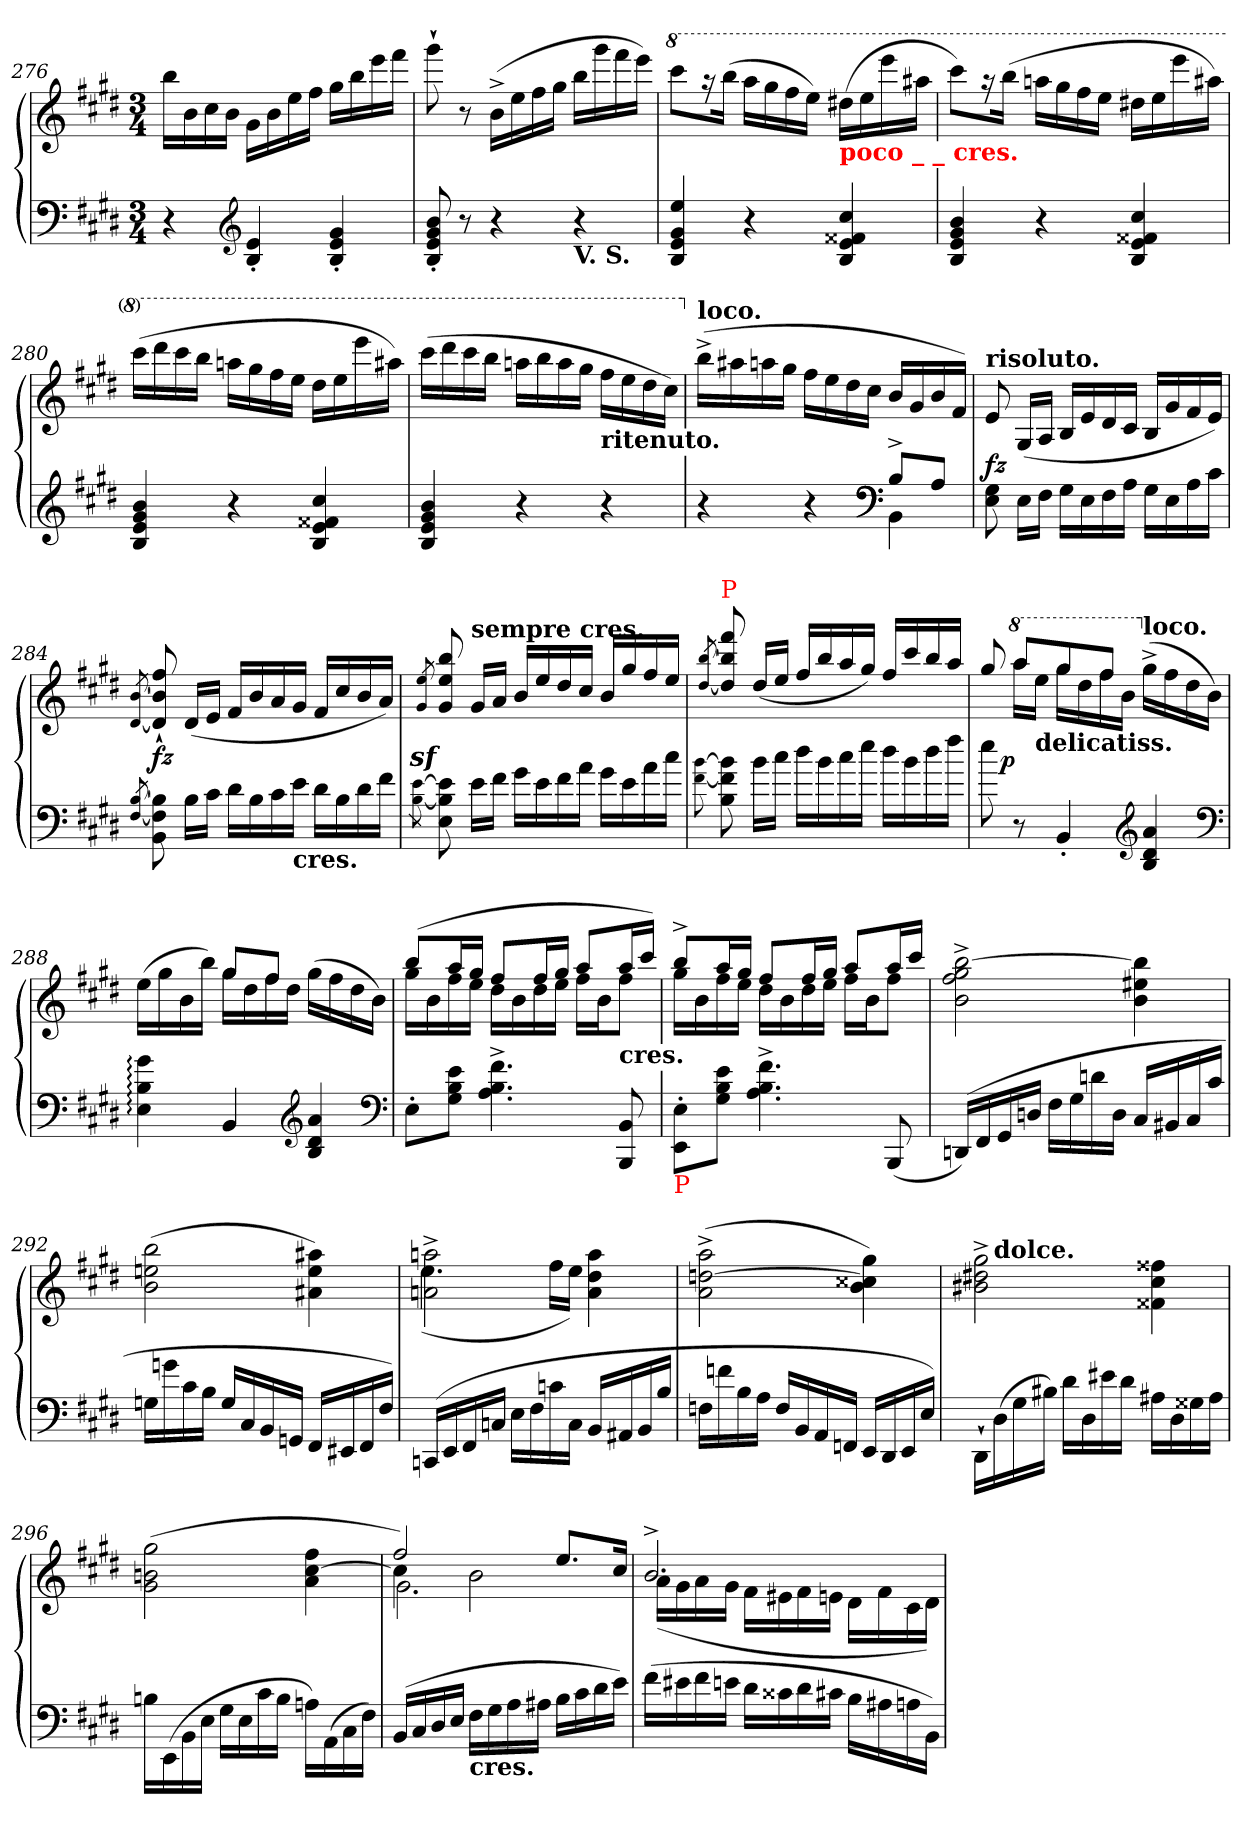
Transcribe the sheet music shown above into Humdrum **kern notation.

**kern	**kern	**dynam
*part1	*part1	*part1
*staff2	*staff1	*staff1/2
*clefF4	*clefG2	*
*k[f#c#g#d#]	*k[f#c#g#d#]	*
*M3/4	*M3/4	*
=276	=276	=276
4r	16bbLL	.
.	16b	.
.	16cc#	.
.	16bJJ	.
*clefG2	*	*
4e' 4B'	16g#LL	.
.	16b	.
.	16ee	.
.	16ff#JJ	.
4g#' 4e' 4B'	16gg#LL	.
.	16bb	.
.	16eee	.
.	16fff#JJ	.
=277	=277	=277
8b' 8g#' 8e' 8B'	8ggg#`>	.
8r	8r	.
4r	(>16b^<LL	.
.	16ee	.
.	16ff#	.
.	16gg#JJ	.
!LO:TX:b:B:t=V. S.	!	!
4r	16bbLL	.
.	16ggg#	.
.	16fff#	.
.	16eeeJJ)	.
=278	=278	=278
*	*8va	*
4ee 4g# 4e 4B	8cccc#L	.
.	16r	.
.	(>16bbbJk	.
4r	16aaaLL	.
.	16ggg#	.
.	16fff#	.
.	16eeeJJ)	.
!	!LO:TX:b:B:color=red:t=poco _ _ cres.	!
4cc# 4f##X 4e 4B	(>16ddd#XLL	.
.	16eee	.
.	16eeee	.
.	16aaa#XJJ	.
=279	=279	=279
4b 4g# 4e 4B	8cccc#L)	.
.	16r	.
.	(>16bbbJk	.
4r	16aaanLL	.
.	16ggg#	.
.	16fff#	.
.	16eeeJJ	.
4cc# 4f##X 4e 4B	16ddd#XLL	.
.	16eee	.
.	16eeee	.
.	16aaa#XJJ)	.
=280	=280	=280
4b 4g# 4e 4B	(>16cccc#LL	.
.	16dddd#	.
.	16cccc#	.
.	16bbbJJ	.
4r	16aaanLL	.
.	16ggg#	.
.	16fff#	.
.	16eeeJJ	.
4cc# 4f##X 4e 4B	16ddd#LL	.
.	16eee	.
.	16eeee	.
.	16aaa#XJJ)	.
=281	=281	=281
4b 4g# 4e 4B	(>16cccc#LL	.
.	16dddd#	.
.	16cccc#	.
.	16bbbJJ	.
4r	16aaanLL	.
.	16bbb	.
.	16aaa	.
.	16ggg#JJ	.
!	!LO:TX:b:B:t=ritenuto.	!
4r	16fff#LL	.
.	16eee	.
.	16ddd#	.
.	16ccc#JJ)	.
=282	=282	=282
*^	*	*
*	*	*X8va	*
!	!	!LO:TX:a:B:t=loco.	!
2ryy	4r	(>16bb^<LL	.
.	.	16aa#X	.
.	.	16aan	.
.	.	16gg#JJ	.
.	4r	16ff#LL	.
.	.	16ee	.
.	.	16dd#	.
.	.	16cc#JJ	.
*clefF4	*	*	*
8B^>L	4BB	16b/LL	.
.	.	16g#	.
8AJ	.	16b	.
.	.	16f#JJ)	.
*v	*v	*	*
=283	=283	=283
!	!LO:TX:a:B:t=risoluto.	!
8G# 8E	8e	fz
16E\LL	(>16G#/LL	.
16F#\JJ	16A/JJ	.
16G#\LL	16B/LL	.
16E	16e	.
16F#	16d#	.
16AJJ	16c#JJ	.
16G#LL	16BLL	.
16E	16g#	.
16A	16f#	.
16c#JJ	16eJJ)	.
=284	=284	=284
[8qB/ [8qF#/	[8qb/ [8qd#/	.
8B] 8F#] 8BB	8ff#`< 8b]`< 8d#]`<	fz
16BLL	(>16d#LL	.
16c#JJ	16eJJ	.
16d#LL	16f#LL	.
16B	16b	.
16c#	16a	.
!LO:TX:b:B:t=cres.	!	!
16e\JJ	16g#/JJ	.
16d#\LL	16f#/LL	.
16B\	16cc#/	.
16d#\	16b/	.
16f#\JJ	16a/JJ)	.
=285	=285	=285
[8qe\ [8qB\	8qee/ 8qg#/	.
!	!LO:DY:rj	!
8e]\ 8B]\ 8E\	8bbz>/ 8eez>/ 8g#z>/	.
!	!LO:TX:a:B:t=sempre cres.	!
16e\LL	16g#/LL	.
16f#\JJ	16a/JJ	.
16g#\LL	16b/LL	.
16e\	16ee/	.
16f#\	16dd#/	.
16a\JJ	16cc#/JJ	.
16g#\LL	16b/LL	.
16e\	16gg#/	.
16a\	16ff#/	.
16cc#\JJ	16ee/JJ	.
=286	=286	=286
[8qqb\ [8qqf#\	[8qbb/ [8qdd#/	.
!	!LO:TX:a:color=red:t=P	!
8b]\ 8f#]\ 8B\	8fff#/ 8bb]/ 8dd#]/	.
16b\LL	(>16dd#/LL	.
16cc#\JJ	16ee/JJ	.
16dd#\LL	16ff#/LL	.
16b\	16bb/	.
16cc#\	16aa/	.
16ee\JJ	16gg#/JJ)	.
16dd#\LL	16ff#/LL	.
16b\	16ccc#/	.
16dd#\	16bb/	.
16ff#\JJ	16aa/JJ	.
=287	=287	=287
*	*^	*
8ee\	8gg#/	8ryy	.
*	*8va	*	*
!	!	!	!LO:DY:rj
8r	8aaaL	16aaaLL	p
!	!	!LO:TX:b:B:t=delicatiss.	!
.	.	16eeeJJ	.
4BB'	8ggg#	16ggg#LL	.
.	.	16ddd#	.
.	8fff#J	16fff#	.
.	.	16bbJJ	.
*clefG2	*	*	*
*	*X8va	*	*
!	!LO:TX:a:B:t=loco.	!	!
4a 4d# 4B	4ryy	(>16gg#^<LL	.
.	.	16ff#	.
.	.	16dd#	.
.	.	16bJJ)	.
*clefF4	*	*	*
=288	=288	=288	=288
4g#: 4B: 4E:	4ryy	(>16eeLL	.
.	.	16gg#	.
.	.	16b	.
.	.	16bbJJ)	.
4BB	8gg#L	16gg#LL	.
.	.	16dd#	.
.	8ff#J	16ff#	.
.	.	16dd#JJ	.
*clefG2	*	*	*
4a 4d# 4B	4ryy	(>16gg#LL	.
.	.	16ff#	.
.	.	16dd#	.
.	.	16bJJ)	.
*clefF4	*	*	*
=289	=289	=289	=289
8E'L	(>8bbL	16gg#LL	.
.	.	16b	.
8e 8B 8G#J	16aaL	16ff#	.
.	16gg#JJ	16eeJJ	.
4.f#^< 4.B^< 4.A^<	8ff#L	16dd#LL	.
.	.	16b	.
.	16ff#L	16dd#	.
.	16gg#JJ	16eeJJ	.
.	8aaL	16ff#LL	.
.	.	16bJ	.
!	!LO:TX:c:B:t=cres.	!	!
8BB 8BBB	16aaL	8ff#J	.
.	16ccc#JJ)	.	.
=290	=290	=290	=290
!LO:TX:b:color=red:t=P	!	!	!
8E' 8EE'L	8bb^>L	16gg#LL	.
.	.	16b	.
8e 8B 8G#J	16aaL	16ff#	.
.	16gg#JJ	16eeJJ	.
4.f#^< 4.B^< 4.A^<	8ff#L	16dd#LL	.
.	.	16b	.
.	16ff#L	16dd#	.
.	16gg#JJ	16eeJJ	.
.	8aaL	16ff#LL	.
.	.	16bJ	.
(<8BBB	16aaL	8ff#J	.
.	16ccc#JJ	.	.
*	*v	*v	*
=291	=291	=291
(>16DDn/LL)	[2bb^< 2gg#^< 2ff#^< 2b^<	.
16FF#	.	.
16GG#	.	.
16DnJJ	.	.
16F#LL	.	.
16G#	.	.
16dn	.	.
16DJJ	.	.
16C#/LL	4bb] 4ee#X 4b	.
16BB#X	.	.
16C#	.	.
16c#JJ	.	.
=292	=292	=292
16GnLL	(>2bb 2een 2b	.
16gn	.	.
16c#	.	.
16BJJ	.	.
16G/LL	.	.
16C#	.	.
16BB	.	.
16GGnJJ	.	.
16FF#/LL	4aa#X 4ee 4a#X)	.
16EE#X	.	.
16FF#	.	.
16F#JJ)	.	.
=293	=293	=293
*	*^	*
(>16CCn/LL	2aan^>\ 2an^>\	(>4.ee\	.
16EE	.	.	.
16FF#	.	.	.
16CnJJ	.	.	.
16ELL	.	.	.
16F#	.	.	.
16cn	.	16ff#\LL	.
16CJJ	.	16eeJJ)	.
16BB/LL	4aa 4dd# 4a	4ryy	.
16AA#X	.	.	.
16BB	.	.	.
16BJJ	.	.	.
*	*v	*v	*
=294	=294	=294
16FnLL	(>2aa^> [2ddn^> 2a^>	.
16fn	.	.
16B	.	.
16AJJ	.	.
16F/LL	.	.
16BB	.	.
16AA	.	.
16FFnJJ	.	.
16EE/LL	4gg# 4cc##X] 4b)	.
16DD#	.	.
16EE	.	.
16EJJ)	.	.
=295	=295	=295
!	!LO:TX:b:B:t=ben marcato.	!
*	*^	*
16DD#`>\LL	2gg#^> 2dd#X^> 2b#X^>	16ryy	.
!	!	!LO:TX:a:B:t=dolce.	!
(>16D#\	.	2ryy	.
16G#\	.	.	.
16B#X\JJ)	.	.	.
16d#LL	.	.	.
16D#	.	.	.
16e#X	.	.	.
16d#JJ	.	.	.
16A#XLL	4ff##X 4cc# 4f##X	.	.
16D#	.	8.ryy	.
16G##X	.	.	.
16A#JJ	.	.	.
*	*v	*v	*
=296	=296	=296
16Bn\LL	(>2gg# 2bn 2g#	.
(>16EE	.	.
16BB	.	.
16EJJ	.	.
16G#LL	.	.
16E	.	.
16c#	.	.
16BJJ	.	.
16AnLL)	4ff# [4cc# 4a	.
(>16AA	.	.
16C#	.	.
16F#JJ)	.	.
=297	=297	=297
*	*^	*
*	*	*^	*
(>16BB/LL	2ff#)	4cc#]	2.g#!\	.
16C#	.	.	.	.
16D#	.	.	.	.
16EJJ	.	.	.	.
!LO:TX:b:B:t=cres.	!	!	!	!
16F#LL	.	2b	.	.
16G#	.	.	.	.
16A	.	.	.	.
16A#XJJ	.	.	.	.
16BLL	8.eeL	.	.	.
16c#	.	.	.	.
16d#	.	.	.	.
16eJJ)	16cc#Jk	.	.	.
*	*	*v	*v	*
=298	=298	=298	=298
(<16f#LL	2.b^	(>16aLL	.
16e#X	.	16g#	.
16f#	.	16a	.
16enJJ	.	16g#JJ	.
16d#LL	.	16f#LL	.
16c##X	.	16e#X	.
16d#	.	16f#	.
16c#XJJ	.	16enJJ	.
16BLL	.	16d#LL	.
16A#X	.	16f#	.
16An	.	16c#	.
16BBJJ)	.	16d#JJ)	.
*	*v	*v	*
=	=	=
*-	*-	*-
